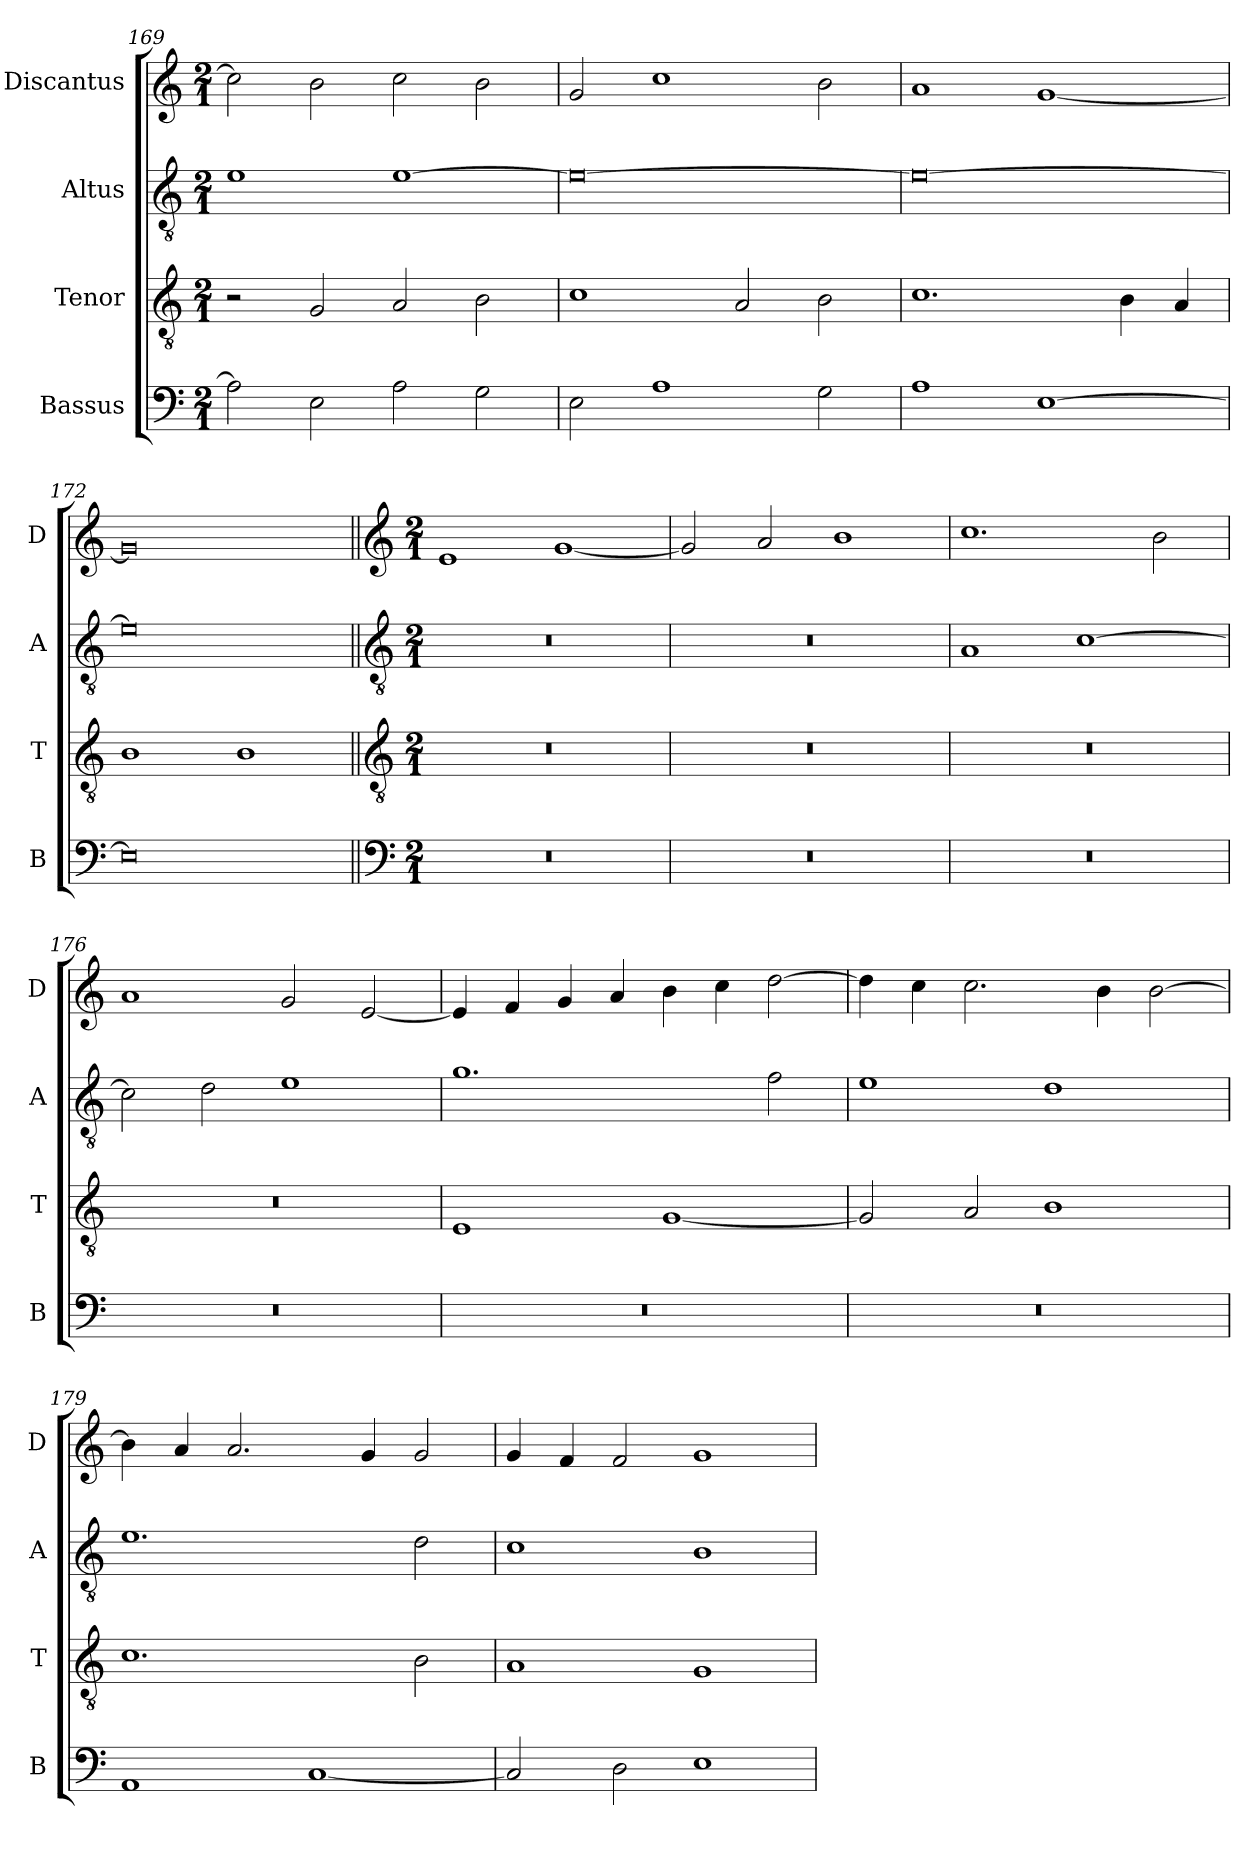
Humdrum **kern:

**kern	**kern	**kern	**kern
*part4	*part3	*part2	*part1
*staff4	*staff3	*staff2	*staff1
*I"Bassus	*I"Tenor	*I"Altus	*I"Discantus
*I'B	*I'T	*I'A	*I'D
*clefF4	*clefGv2	*clefGv2	*clefG2
*k[]	*k[]	*k[]	*k[]
*M2/1	*M2/1	*M2/1	*M2/1
=169	=169	=169	=169
2A\]	2r	1e	2cc\]
2E\	2G/	.	2b\
2A\	2A/	[1e	2cc\
2G\	2B\	.	2b\
=170	=170	=170	=170
2E\	1c	0e_	2g/
1A	.	.	1cc
.	2A/	.	.
2G\	2B\	.	2b\
=171	=171	=171	=171
1A	1.c	0e_	1a
[1E	.	.	[1g
.	4B\	.	.
.	4A/	.	.
=172	=172	=172	=172
0E]	1B	0e]	0g]
.	1B	.	.
!!LO:LB:g=z
=173||	=173||	=173||	=173||
*clefF4	*clefGv2	*clefGv2	*clefG2
*k[]	*k[]	*k[]	*k[]
*M2/1	*M2/1	*M2/1	*M2/1
0r	0r	0r	1e
.	.	.	[1g
=174	=174	=174	=174
0r	0r	0r	2g/]
.	.	.	2a/
.	.	.	1b
=175	=175	=175	=175
0r	0r	1A	1.cc
.	.	[1c	.
.	.	.	2b\
=176	=176	=176	=176
0r	0r	2c\]	1a
.	.	2d\	.
.	.	1e	2g/
.	.	.	[2e/
=177	=177	=177	=177
0r	1E	1.g	4e/]
.	.	.	4f/
.	.	.	4g/
.	.	.	4a/
.	[1G	.	4b\
.	.	.	4cc\
.	.	2f\	[2dd\
=178	=178	=178	=178
0r	2G/]	1e	4dd\]
.	.	.	4cc\
.	2A/	.	2.cc\
.	1B	1d	.
.	.	.	4b\
.	.	.	[2b\
=179	=179	=179	=179
1AA	1.c	1.e	4b\]
.	.	.	4a/
.	.	.	2.a/
[1C	.	.	.
.	.	.	4g/
.	2B\	2d\	2g/
=180	=180	=180	=180
2C/]	1A	1c	4g/
.	.	.	4f/
2D\	.	.	2f/
1E	1G	1B	1g
=	=	=	=
*-	*-	*-	*-
